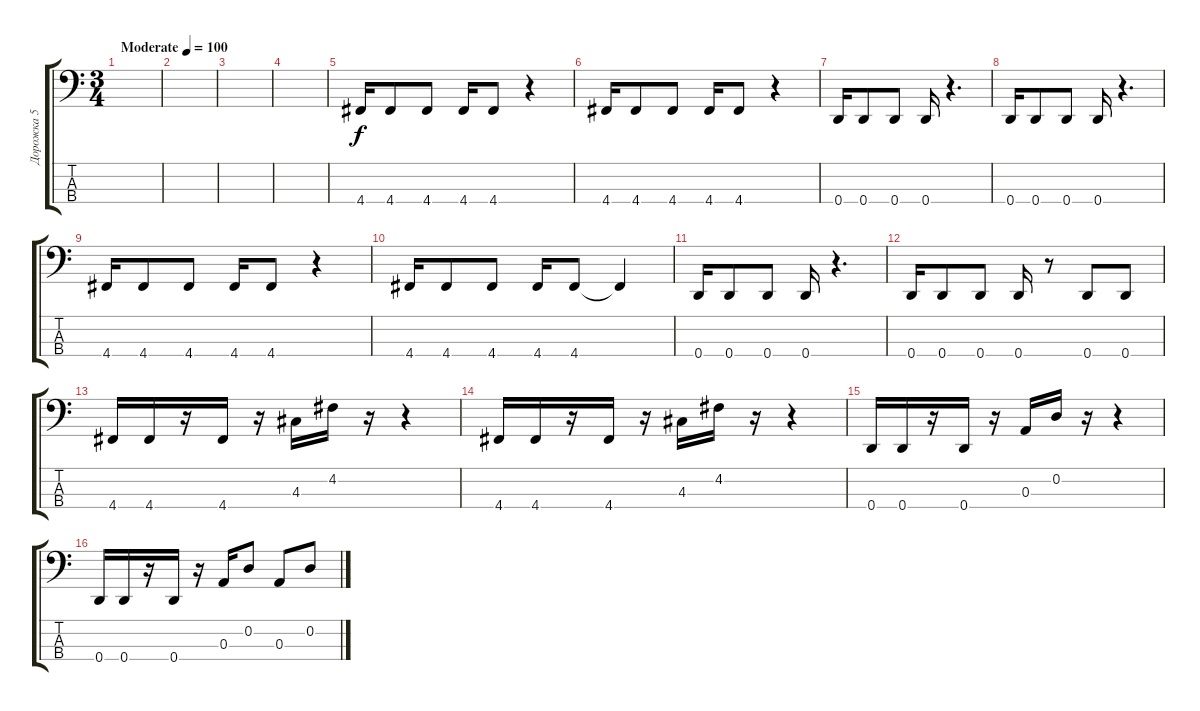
\track ("Дорожка 5" "Дорожка 5") {instrument electricbassfinger}
\staff {score tabs}
\tuning (G2 D2 A1 D1) {hide}
\ts (3 4)
\tempo (100 "Moderate")
\clef f4
\ks c
|
|
|
|
4.4.16 4.4.8 4.4.8 4.4.16 4.4.8 r.4 |
4.4.16 4.4.8 4.4.8 4.4.16 4.4.8 r.4 |
0.4.16 0.4.8 0.4.8 0.4.16 r.4{d} |
0.4.16 0.4.8 0.4.8 0.4.16 r.4{d} |
4.4.16 4.4.8 4.4.8 4.4.16 4.4.8 r.4 |
4.4.16 4.4.8 4.4.8 4.4.16 4.4.8 4.4{t}.4 |
0.4.16 0.4.8 0.4.8 0.4.16 r.4{d} |
0.4.16 0.4.8 0.4.8 0.4.16 r.8 0.4.8 0.4.8 |
4.4.16 4.4.16 r.16 4.4.16 r.16 4.3.16 4.2.16 r.16 r.4 |
4.4.16 4.4.16 r.16 4.4.16 r.16 4.3.16 4.2.16 r.16 r.4 |
0.4.16 0.4.16 r.16 0.4.16 r.16 0.3.16 0.2.16 r.16 r.4 |
0.4.16 0.4.16 r.16 0.4.16 r.16 0.3.16 0.2.8 0.3.8 0.2.8
